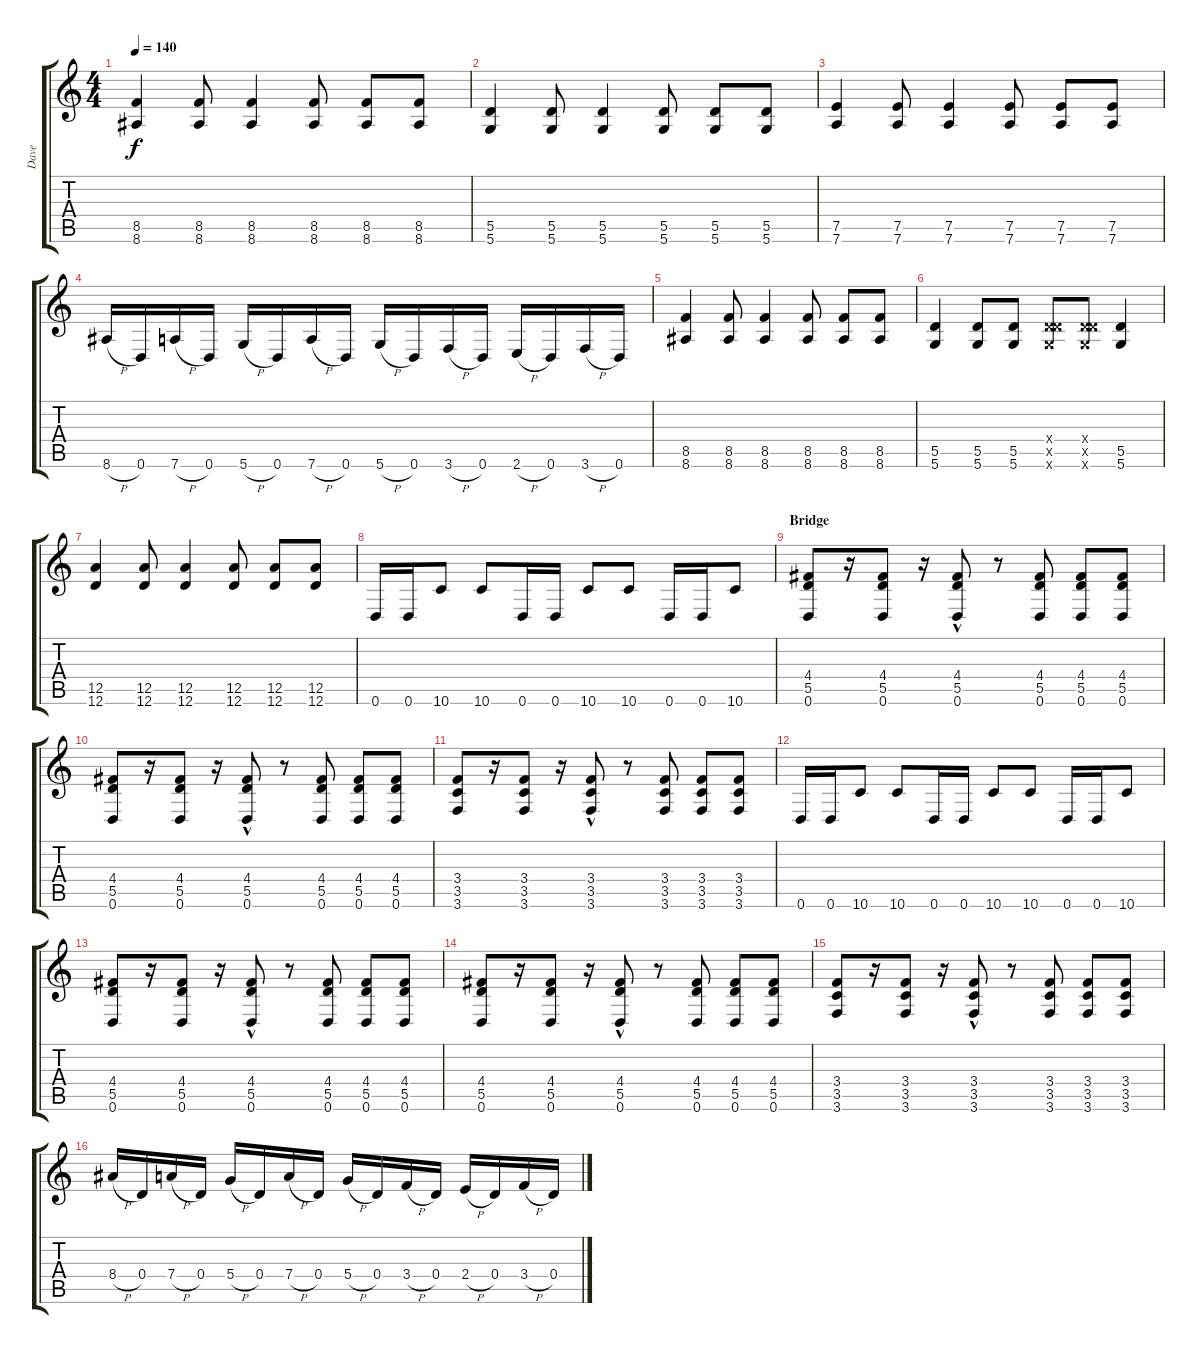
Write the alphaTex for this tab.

\track ("Dave" "Dave") {instrument distortionguitar}
\staff {score tabs}
\tuning (E4 B3 G3 D3 A2 D2) {hide}
\ts (4 4)
\tempo 140
\clef g2
\ks c
(8.5 8.6).4{dy f} (8.5 8.6).8 (8.5 8.6).4 (8.5 8.6).8 (8.5 8.6).8 (8.5 8.6).8 |
(5.5 5.6).4 (5.5 5.6).8 (5.5 5.6).4 (5.5 5.6).8 (5.5 5.6).8 (5.5 5.6).8 |
(7.5 7.6).4 (7.5 7.6).8 (7.5 7.6).4 (7.5 7.6).8 (7.5 7.6).8 (7.5 7.6).8 |
8.6{h}.16 0.6.16 7.6{h}.16 0.6.16 5.6{h}.16 0.6.16 7.6{h}.16 0.6.16 5.6{h}.16 0.6.16 3.6{h}.16 0.6.16 2.6{h}.16 0.6.16 3.6{h}.16 0.6.16 |
(8.5 8.6).4 (8.5 8.6).8 (8.5 8.6).4 (8.5 8.6).8 (8.5 8.6).8 (8.5 8.6).8 |
(5.5 5.6).4 (5.5 5.6).8 (5.5 5.6).8 (0.4{x} 5.5{x} 5.6{x}).8 (0.4{x} 5.5{x} 5.6{x}).8 (5.5 5.6).4 |
(12.5 12.6).4 (12.5 12.6).8 (12.5 12.6).4 (12.5 12.6).8 (12.5 12.6).8 (12.5 12.6).8 |
0.6.16 0.6.16 10.6.8 10.6.8 0.6.16 0.6.16 10.6.8 10.6.8 0.6.16 0.6.16 10.6.8 |
\section ("" "Bridge")
(4.4 5.5 0.6).8 r.16 (4.4 5.5 0.6).8 r.16 (4.4 5.5 0.6{hac}).8 r.8 (4.4 5.5 0.6).8 (4.4 5.5 0.6).8 (4.4 5.5 0.6).8 |
(4.4 5.5 0.6).8 r.16 (4.4 5.5 0.6).8 r.16 (4.4 5.5 0.6{hac}).8 r.8 (4.4 5.5 0.6).8 (4.4 5.5 0.6).8 (4.4 5.5 0.6).8 |
(3.4 3.5 3.6).8 r.16 (3.4 3.5 3.6).8 r.16 (3.4 3.5 3.6{hac}).8 r.8 (3.4 3.5 3.6).8 (3.4 3.5 3.6).8 (3.4 3.5 3.6).8 |
0.6.16 0.6.16 10.6.8 10.6.8 0.6.16 0.6.16 10.6.8 10.6.8 0.6.16 0.6.16 10.6.8 |
(4.4 5.5 0.6).8 r.16 (4.4 5.5 0.6).8 r.16 (4.4 5.5 0.6{hac}).8 r.8 (4.4 5.5 0.6).8 (4.4 5.5 0.6).8 (4.4 5.5 0.6).8 |
(4.4 5.5 0.6).8 r.16 (4.4 5.5 0.6).8 r.16 (4.4 5.5 0.6{hac}).8 r.8 (4.4 5.5 0.6).8 (4.4 5.5 0.6).8 (4.4 5.5 0.6).8 |
(3.4 3.5 3.6).8 r.16 (3.4 3.5 3.6).8 r.16 (3.4 3.5 3.6{hac}).8 r.8 (3.4 3.5 3.6).8 (3.4 3.5 3.6).8 (3.4 3.5 3.6).8 |
8.4{h}.16 0.4.16 7.4{h}.16 0.4.16 5.4{h}.16 0.4.16 7.4{h}.16 0.4.16 5.4{h}.16 0.4.16 3.4{h}.16 0.4.16 2.4{h}.16 0.4.16 3.4{h}.16 0.4.16
